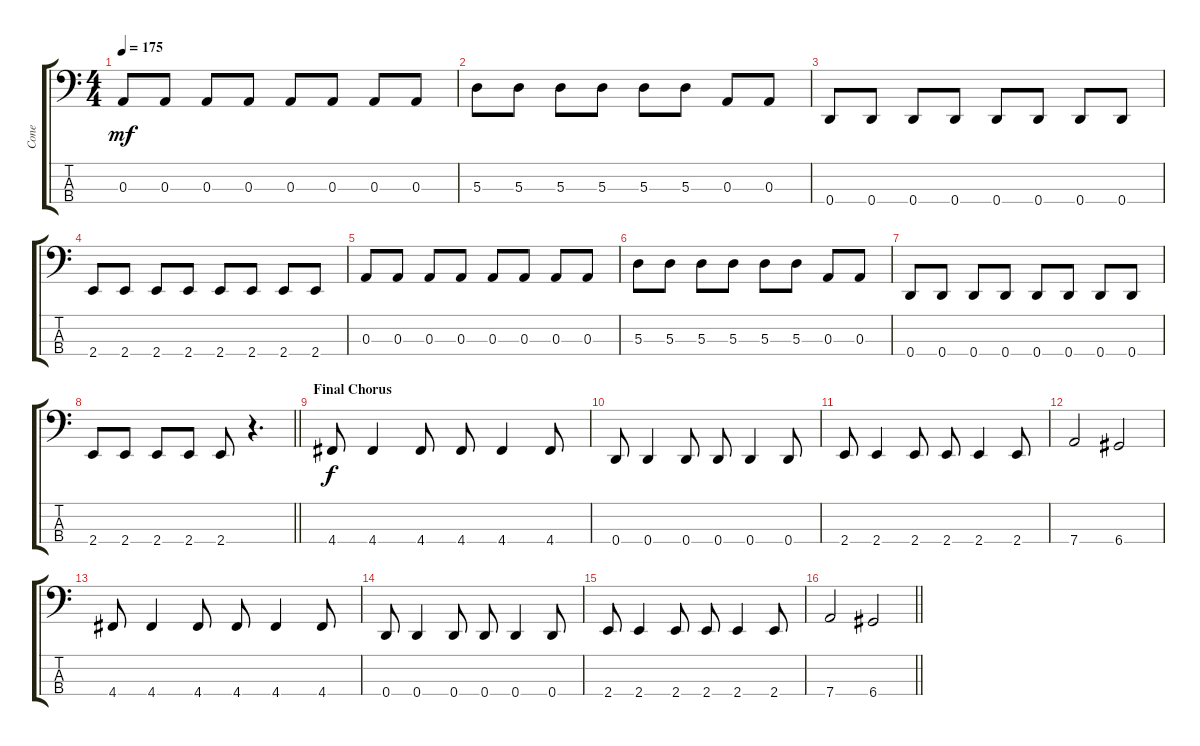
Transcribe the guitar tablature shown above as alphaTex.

\track ("Cone" "Cone") {instrument electricbasspick}
\staff {score tabs}
\tuning (G2 D2 A1 D1) {hide}
\ts (4 4)
\tempo 175
\clef f4
\ks c
0.3.8{dy mf} 0.3.8 0.3.8 0.3.8 0.3.8 0.3.8 0.3.8 0.3.8 |
5.3.8 5.3.8 5.3.8 5.3.8 5.3.8 5.3.8 0.3.8 0.3.8 |
0.4.8 0.4.8 0.4.8 0.4.8 0.4.8 0.4.8 0.4.8 0.4.8 |
2.4.8 2.4.8 2.4.8 2.4.8 2.4.8 2.4.8 2.4.8 2.4.8 |
0.3.8 0.3.8 0.3.8 0.3.8 0.3.8 0.3.8 0.3.8 0.3.8 |
5.3.8 5.3.8 5.3.8 5.3.8 5.3.8 5.3.8 0.3.8 0.3.8 |
0.4.8 0.4.8 0.4.8 0.4.8 0.4.8 0.4.8 0.4.8 0.4.8 |
\barLineRight lightlight
2.4.8 2.4.8 2.4.8 2.4.8 2.4.8 r.4{d} |
\section ("" "Final Chorus")
4.4.8{dy f} 4.4.4 4.4.8 4.4.8 4.4.4 4.4.8 |
0.4.8 0.4.4 0.4.8 0.4.8 0.4.4 0.4.8 |
2.4.8 2.4.4 2.4.8 2.4.8 2.4.4 2.4.8 |
7.4.2 6.4.2 |
4.4.8 4.4.4 4.4.8 4.4.8 4.4.4 4.4.8 |
0.4.8 0.4.4 0.4.8 0.4.8 0.4.4 0.4.8 |
2.4.8 2.4.4 2.4.8 2.4.8 2.4.4 2.4.8 |
\barLineRight lightlight
7.4.2 6.4.2
